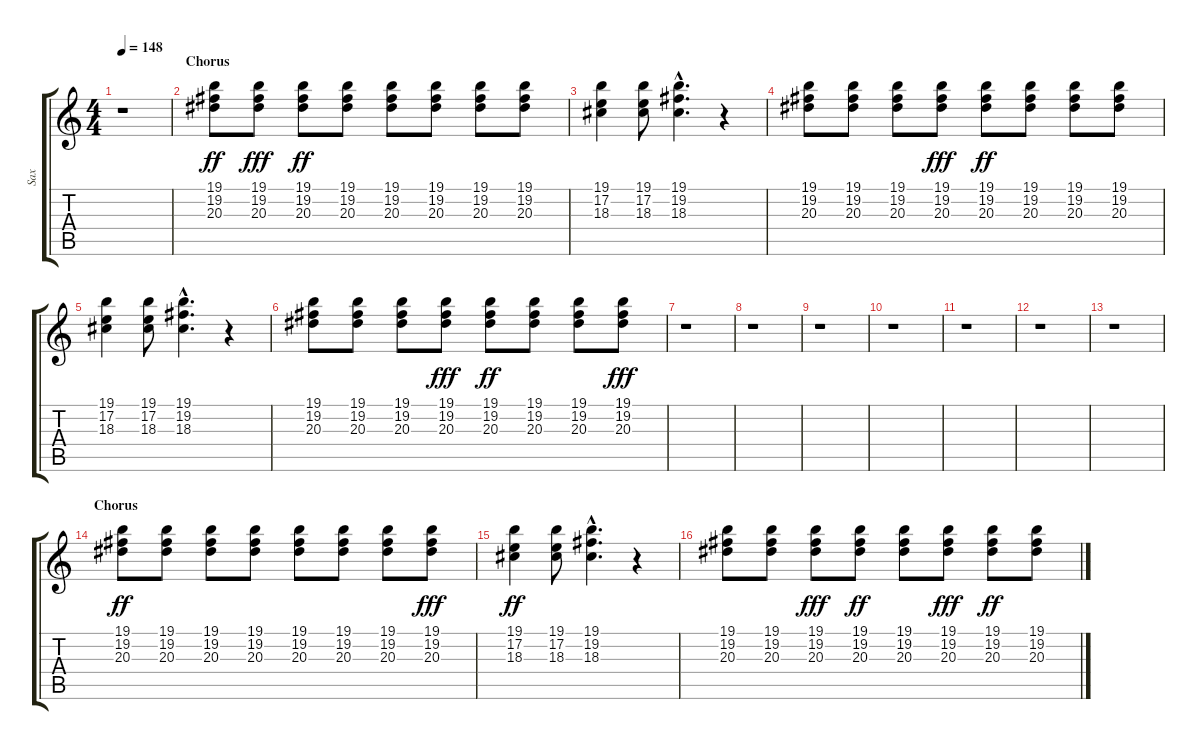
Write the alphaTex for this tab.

\track ("Sax" "Sax") {instrument altosax}
\staff {score tabs}
\tuning (E4 B3 G3 D3 A2 E2) {hide}
\ts (4 4)
\tempo 148
\clef g2
\ks c
r.1{dy ff} |
\section ("" "Chorus")
(19.1 19.2 20.3).8 (19.1 19.2 20.3).8{dy fff} (19.1 19.2 20.3).8{dy ff} (19.1 19.2 20.3).8 (19.1 19.2 20.3).8 (19.1 19.2 20.3).8 (19.1 19.2 20.3).8 (19.1 19.2 20.3).8 |
(19.1 17.2 18.3).4 (19.1 17.2 18.3).8 (19.1{hac} 19.2{hac} 18.3{hac}).4{d} r.4 |
(19.1 19.2 20.3).8 (19.1 19.2 20.3).8 (19.1 19.2 20.3).8 (19.1 19.2 20.3).8{dy fff} (19.1 19.2 20.3).8{dy ff} (19.1 19.2 20.3).8 (19.1 19.2 20.3).8 (19.1 19.2 20.3).8 |
(19.1 17.2 18.3).4 (19.1 17.2 18.3).8 (19.1{hac} 19.2{hac} 18.3{hac}).4{d} r.4 |
(19.1 19.2 20.3).8 (19.1 19.2 20.3).8 (19.1 19.2 20.3).8 (19.1 19.2 20.3).8{dy fff} (19.1 19.2 20.3).8{dy ff} (19.1 19.2 20.3).8 (19.1 19.2 20.3).8 (19.1 19.2 20.3).8{dy fff} |
r.1 |
r.1 |
r.1 |
r.1 |
r.1 |
r.1 |
r.1 |
\section ("" "Chorus")
(19.1 19.2 20.3).8{dy ff} (19.1 19.2 20.3).8 (19.1 19.2 20.3).8 (19.1 19.2 20.3).8 (19.1 19.2 20.3).8 (19.1 19.2 20.3).8 (19.1 19.2 20.3).8 (19.1 19.2 20.3).8{dy fff} |
(19.1 17.2 18.3).4{dy ff} (19.1 17.2 18.3).8 (19.1{hac} 19.2{hac} 18.3{hac}).4{d} r.4 |
(19.1 19.2 20.3).8 (19.1 19.2 20.3).8 (19.1 19.2 20.3).8{dy fff} (19.1 19.2 20.3).8{dy ff} (19.1 19.2 20.3).8 (19.1 19.2 20.3).8{dy fff} (19.1 19.2 20.3).8{dy ff} (19.1 19.2 20.3).8
